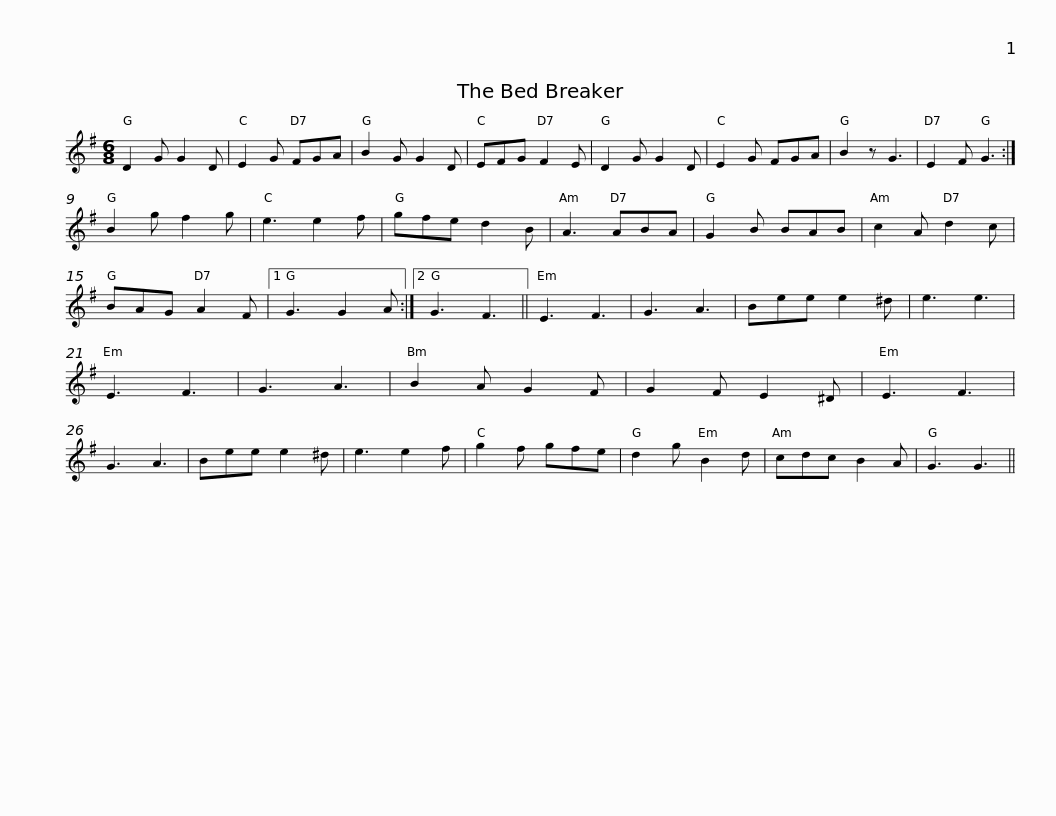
X:1
L:1/8
M:6/8
I:linebreak $
K:G
V:1 treble
V:1
 D2 G G2 D | E2 G FGA | B2 G G2 D | EFG F2 E | D2 G G2 D | %5
 E2 G FGA | B2 z G3 | E2 F G3 :|$ B2 g f2 g | e3 e2 f | %10
 gfe d2 B | A3 ABA | G2 B BAB | c2 A d2 c | BAG A2 F |1 %15
 G3 G2 A :|2 G3 F3 ||$ E3 F3 | G3 A3 | Bee e2 ^d | %20
 e3 e3 | E3 F3 | G3 A3 | B2 A G2 F | G2 F E2 ^D | %25
 E3 F3 | G3 A3 |$ Bee e2 ^d | e3 e2 f | g2 f gfe | %30
 d2 g B2 d | cdc B2 A | G3 G3 || %33
